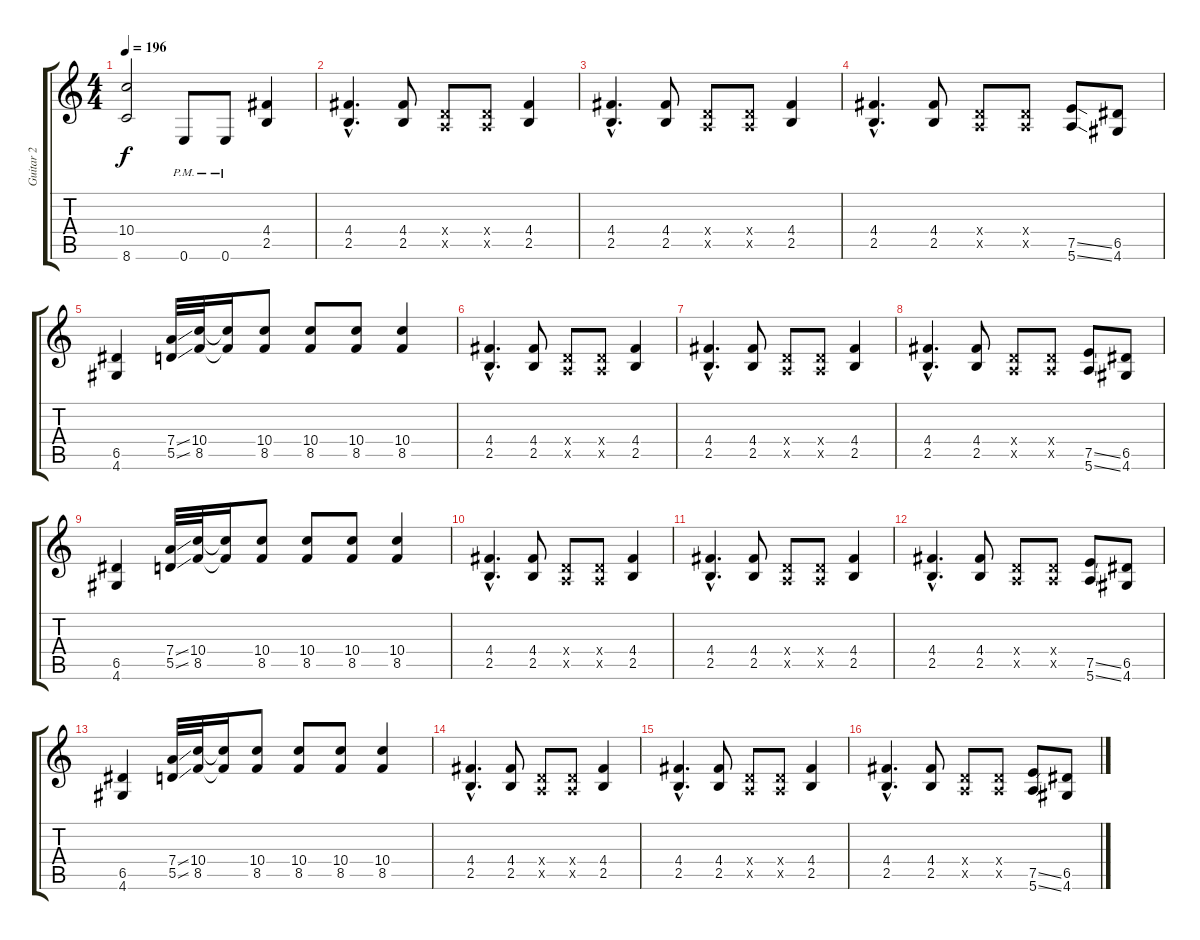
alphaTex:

\track ("Guitar 2" "Guitar 2") {instrument distortionguitar}
\staff {score tabs}
\tuning (E4 B3 G3 D3 A2 E2) {hide}
\ts (4 4)
\tempo 196
\clef g2
\ks c
(10.4 8.6).2{dy f} 0.6{pm}.8 0.6{pm}.8 (4.4 2.5).4 |
(4.4{hac} 2.5{hac}).4{d} (4.4 2.5).8 (0.4{x} 0.5{x}).8 (0.4{x} 0.5{x}).8 (4.4 2.5).4 |
(4.4{hac} 2.5{hac}).4{d} (4.4 2.5).8 (0.4{x} 0.5{x}).8 (0.4{x} 0.5{x}).8 (4.4 2.5).4 |
(4.4{hac} 2.5{hac}).4{d} (4.4 2.5).8 (0.4{x} 0.5{x}).8 (0.4{x} 0.5{x}).8 (7.5{ss} 5.6{ss}).8 (6.5 4.6).8 |
(6.5 4.6).4 (7.4{ss} 5.5{ss}).32 (10.4 8.5).32 (10.4{t} 8.5{t}).16 (10.4 8.5).8 (10.4 8.5).8 (10.4 8.5).8 (10.4 8.5).4 |
(4.4{hac} 2.5{hac}).4{d} (4.4 2.5).8 (0.4{x} 0.5{x}).8 (0.4{x} 0.5{x}).8 (4.4 2.5).4 |
(4.4{hac} 2.5{hac}).4{d} (4.4 2.5).8 (0.4{x} 0.5{x}).8 (0.4{x} 0.5{x}).8 (4.4 2.5).4 |
(4.4{hac} 2.5{hac}).4{d} (4.4 2.5).8 (0.4{x} 0.5{x}).8 (0.4{x} 0.5{x}).8 (7.5{ss} 5.6{ss}).8 (6.5 4.6).8 |
(6.5 4.6).4 (7.4{ss} 5.5{ss}).32 (10.4 8.5).32 (10.4{t} 8.5{t}).16 (10.4 8.5).8 (10.4 8.5).8 (10.4 8.5).8 (10.4 8.5).4 |
(4.4{hac} 2.5{hac}).4{d} (4.4 2.5).8 (0.4{x} 0.5{x}).8 (0.4{x} 0.5{x}).8 (4.4 2.5).4 |
(4.4{hac} 2.5{hac}).4{d} (4.4 2.5).8 (0.4{x} 0.5{x}).8 (0.4{x} 0.5{x}).8 (4.4 2.5).4 |
(4.4{hac} 2.5{hac}).4{d} (4.4 2.5).8 (0.4{x} 0.5{x}).8 (0.4{x} 0.5{x}).8 (7.5{ss} 5.6{ss}).8 (6.5 4.6).8 |
(6.5 4.6).4 (7.4{ss} 5.5{ss}).32 (10.4 8.5).32 (10.4{t} 8.5{t}).16 (10.4 8.5).8 (10.4 8.5).8 (10.4 8.5).8 (10.4 8.5).4 |
(4.4{hac} 2.5{hac}).4{d} (4.4 2.5).8 (0.4{x} 0.5{x}).8 (0.4{x} 0.5{x}).8 (4.4 2.5).4 |
(4.4{hac} 2.5{hac}).4{d} (4.4 2.5).8 (0.4{x} 0.5{x}).8 (0.4{x} 0.5{x}).8 (4.4 2.5).4 |
(4.4{hac} 2.5{hac}).4{d} (4.4 2.5).8 (0.4{x} 0.5{x}).8 (0.4{x} 0.5{x}).8 (7.5{ss} 5.6{ss}).8 (6.5 4.6).8
